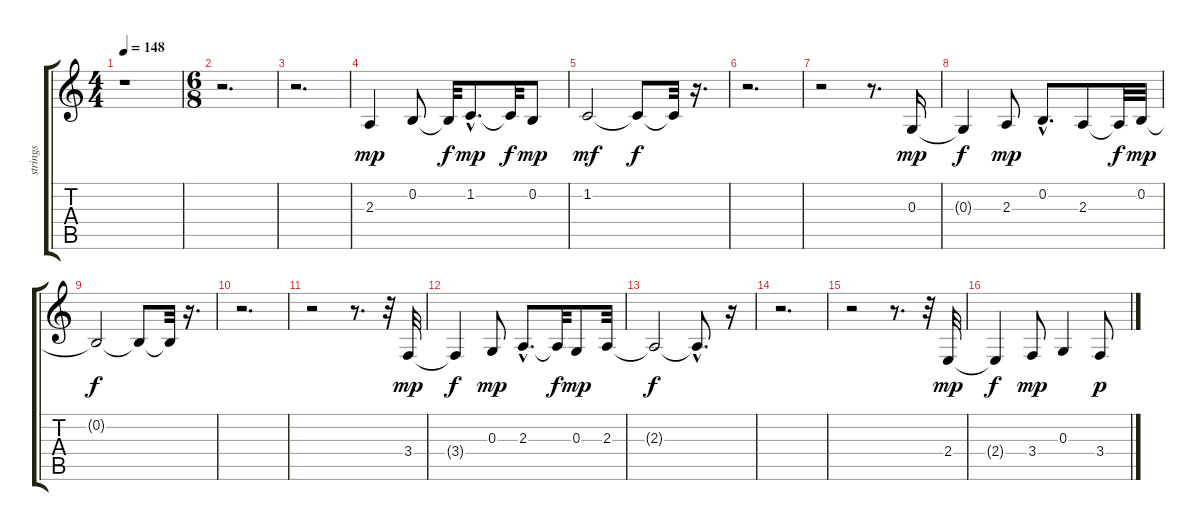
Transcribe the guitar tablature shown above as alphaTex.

\track ("strings" "strings") {instrument stringensemble1}
\staff {score tabs}
\tuning (E4 B3 G3 D3 A2 E2) {hide}
\ts (4 4)
\tempo 148
\clef g2
\ks c
r.1{dy mp instrument stringensemble1} |
\ts (6 8)
r.2{d} |
r.2{d} |
2.3.4 0.2.8 0.2{t}.32{dy f} 1.2{hac}.8{d dy mp} 1.2{t}.32{dy f} 0.2.8{dy mp} |
1.2.2{dy mf} 1.2{t}.8{dy f} 1.2{t}.32 r.16{d} |
r.2{d} |
r.2 r.8{d} 0.3.16{dy mp} |
0.3{t}.4{dy f} 2.3.8{dy mp} 0.2{hac}.8{d} 2.3.8 2.3{t}.32{dy f} 0.2.32{dy mp} |
0.2{t}.2{dy f} 0.2{t}.8 0.2{t}.32 r.16{d} |
r.2{d} |
r.2 r.8{d} r.32 3.4.32{dy mp} |
3.4{t}.4{dy f} 0.3.8{dy mp} 2.3{hac}.8{d} 2.3{t}.32{dy f} 0.3.8{dy mp} 2.3.32 |
2.3{t}.2{dy f} 2.3{hac t}.8{d} r.16 |
r.2{d} |
r.2 r.8{d} r.32 2.4.32{dy mp} |
2.4{t}.4{dy f} 3.4.8{dy mp} 0.3.4 3.4.8{dy p}
